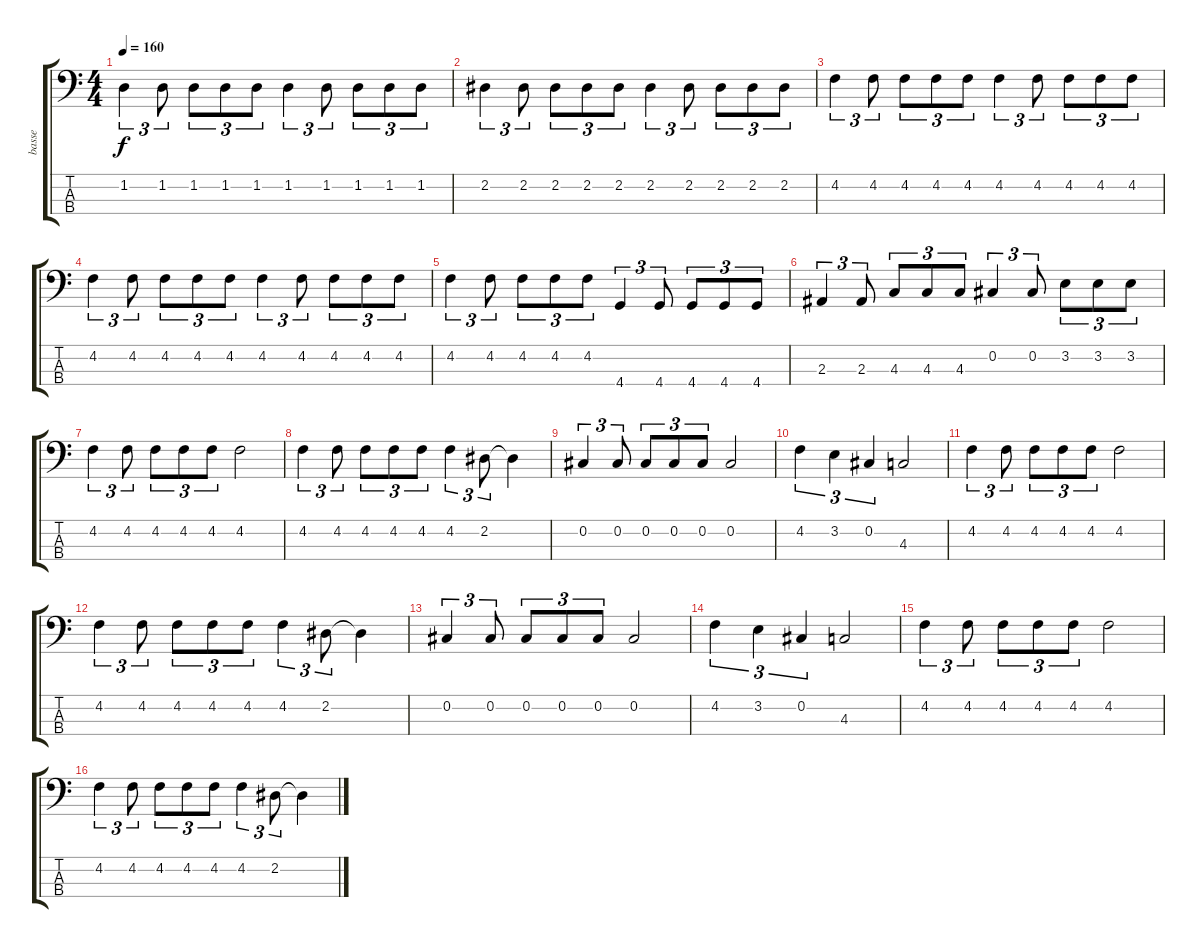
\track ("basse" "basse") {instrument electricbasspick}
\staff {score tabs}
\tuning (Gb2 Db2 Ab1 Eb1) {hide}
\ts (4 4)
\tempo 160
\clef f4
\ks c
1.2.4{tu (3 2) dy f} 1.2.8{tu (3 2)} 1.2.8{tu (3 2)} 1.2.8{tu (3 2)} 1.2.8{tu (3 2)} 1.2.4{tu (3 2)} 1.2.8{tu (3 2)} 1.2.8{tu (3 2)} 1.2.8{tu (3 2)} 1.2.8{tu (3 2)} |
2.2.4{tu (3 2)} 2.2.8{tu (3 2)} 2.2.8{tu (3 2)} 2.2.8{tu (3 2)} 2.2.8{tu (3 2)} 2.2.4{tu (3 2)} 2.2.8{tu (3 2)} 2.2.8{tu (3 2)} 2.2.8{tu (3 2)} 2.2.8{tu (3 2)} |
4.2.4{tu (3 2)} 4.2.8{tu (3 2)} 4.2.8{tu (3 2)} 4.2.8{tu (3 2)} 4.2.8{tu (3 2)} 4.2.4{tu (3 2)} 4.2.8{tu (3 2)} 4.2.8{tu (3 2)} 4.2.8{tu (3 2)} 4.2.8{tu (3 2)} |
4.2.4{tu (3 2)} 4.2.8{tu (3 2)} 4.2.8{tu (3 2)} 4.2.8{tu (3 2)} 4.2.8{tu (3 2)} 4.2.4{tu (3 2)} 4.2.8{tu (3 2)} 4.2.8{tu (3 2)} 4.2.8{tu (3 2)} 4.2.8{tu (3 2)} |
4.2.4{tu (3 2)} 4.2.8{tu (3 2)} 4.2.8{tu (3 2)} 4.2.8{tu (3 2)} 4.2.8{tu (3 2)} 4.4.4{tu (3 2)} 4.4.8{tu (3 2)} 4.4.8{tu (3 2)} 4.4.8{tu (3 2)} 4.4.8{tu (3 2)} |
2.3.4{tu (3 2)} 2.3.8{tu (3 2)} 4.3.8{tu (3 2)} 4.3.8{tu (3 2)} 4.3.8{tu (3 2)} 0.2.4{tu (3 2)} 0.2.8{tu (3 2)} 3.2.8{tu (3 2)} 3.2.8{tu (3 2)} 3.2.8{tu (3 2)} |
4.2.4{tu (3 2)} 4.2.8{tu (3 2)} 4.2.8{tu (3 2)} 4.2.8{tu (3 2)} 4.2.8{tu (3 2)} 4.2.2 |
4.2.4{tu (3 2)} 4.2.8{tu (3 2)} 4.2.8{tu (3 2)} 4.2.8{tu (3 2)} 4.2.8{tu (3 2)} 4.2.4{tu (3 2)} 2.2.8{tu (3 2)} 2.2{t}.4 |
0.2.4{tu (3 2)} 0.2.8{tu (3 2)} 0.2.8{tu (3 2)} 0.2.8{tu (3 2)} 0.2.8{tu (3 2)} 0.2.2 |
4.2.4{tu (3 2)} 3.2.4{tu (3 2)} 0.2.4{tu (3 2)} 4.3.2 |
4.2.4{tu (3 2)} 4.2.8{tu (3 2)} 4.2.8{tu (3 2)} 4.2.8{tu (3 2)} 4.2.8{tu (3 2)} 4.2.2 |
4.2.4{tu (3 2)} 4.2.8{tu (3 2)} 4.2.8{tu (3 2)} 4.2.8{tu (3 2)} 4.2.8{tu (3 2)} 4.2.4{tu (3 2)} 2.2.8{tu (3 2)} 2.2{t}.4 |
0.2.4{tu (3 2)} 0.2.8{tu (3 2)} 0.2.8{tu (3 2)} 0.2.8{tu (3 2)} 0.2.8{tu (3 2)} 0.2.2 |
4.2.4{tu (3 2)} 3.2.4{tu (3 2)} 0.2.4{tu (3 2)} 4.3.2 |
4.2.4{tu (3 2)} 4.2.8{tu (3 2)} 4.2.8{tu (3 2)} 4.2.8{tu (3 2)} 4.2.8{tu (3 2)} 4.2.2 |
4.2.4{tu (3 2)} 4.2.8{tu (3 2)} 4.2.8{tu (3 2)} 4.2.8{tu (3 2)} 4.2.8{tu (3 2)} 4.2.4{tu (3 2)} 2.2.8{tu (3 2)} 2.2{t}.4
